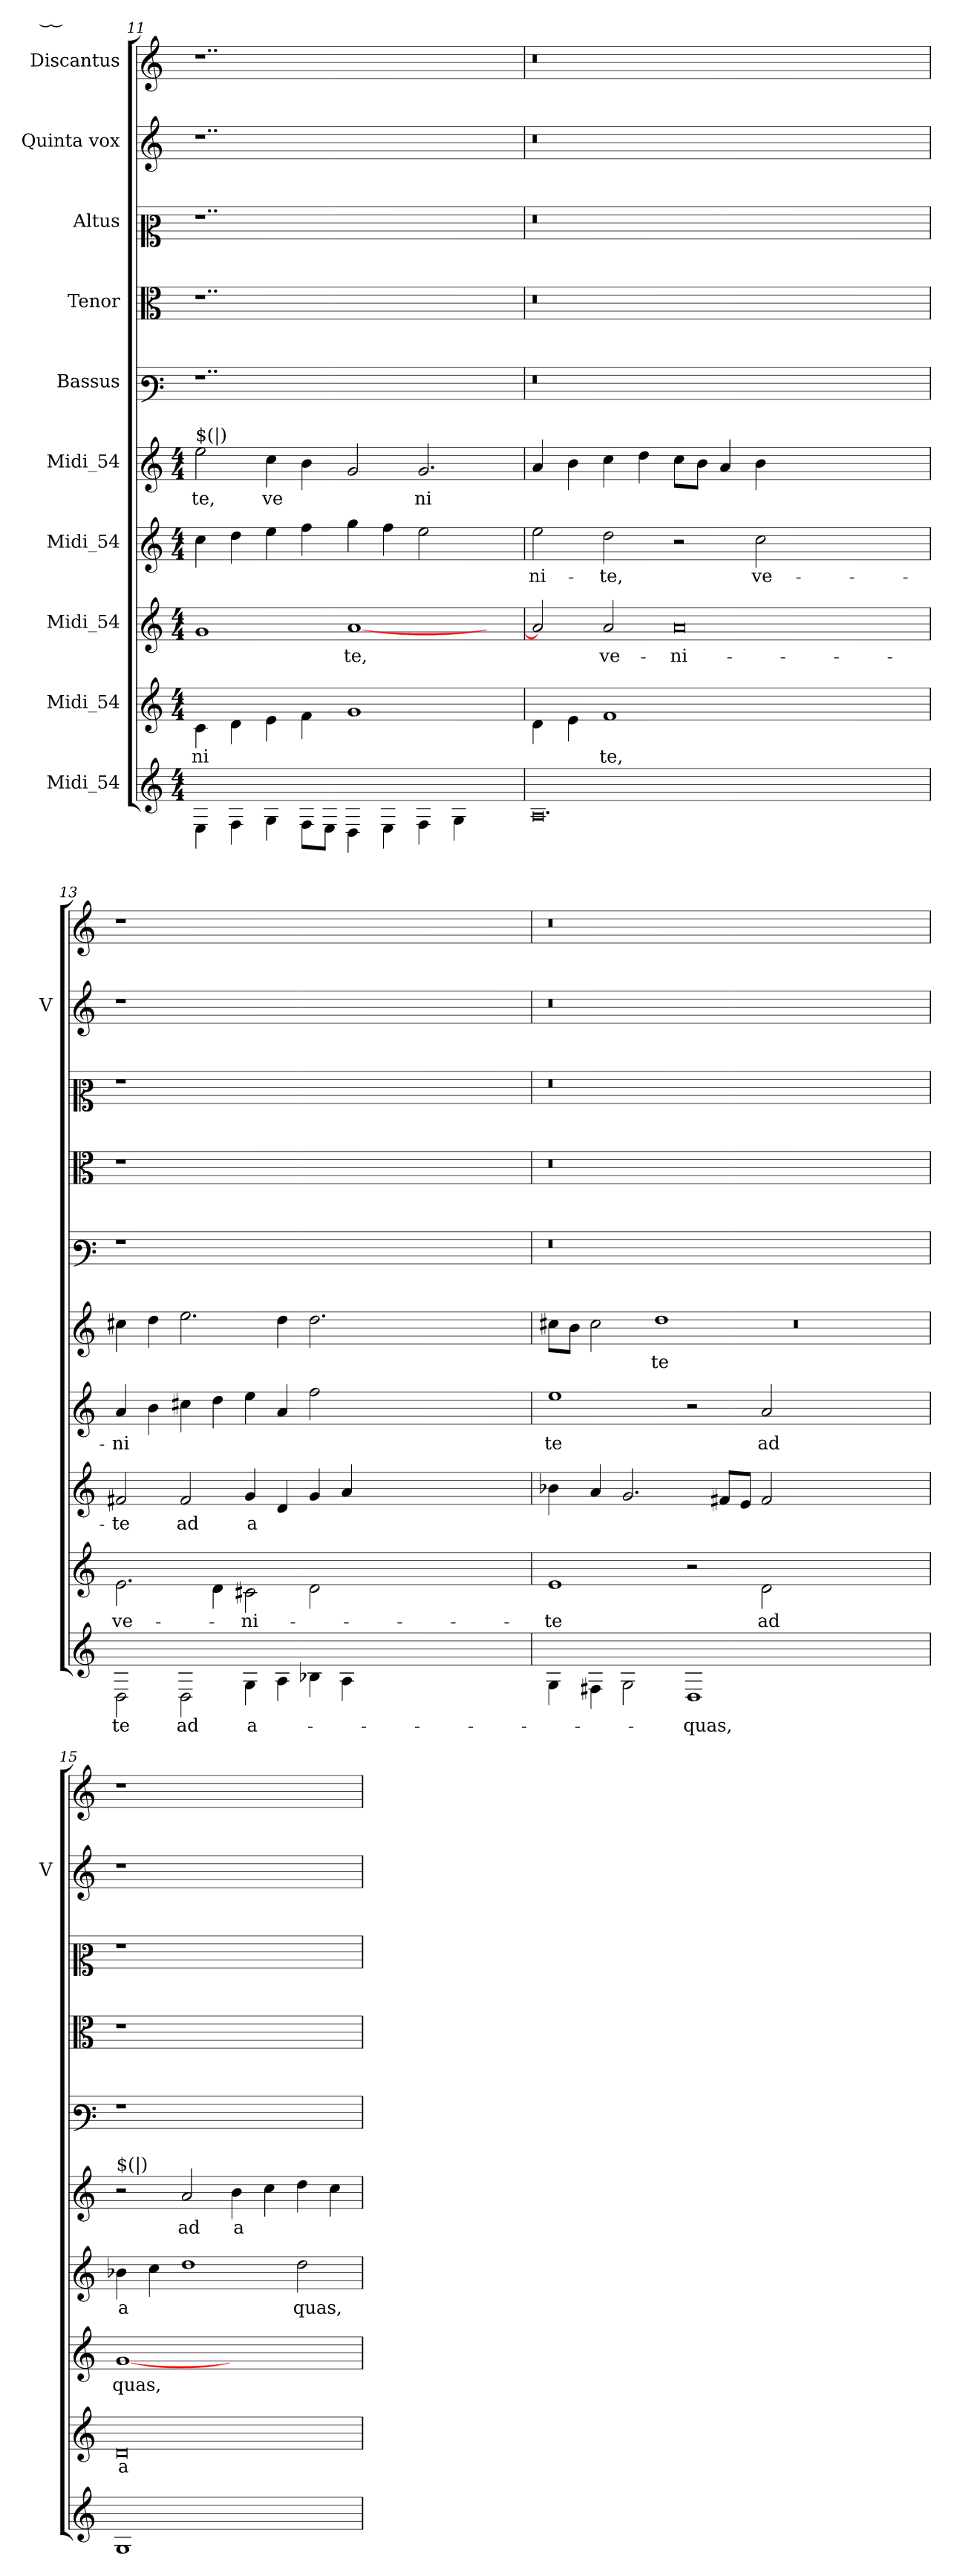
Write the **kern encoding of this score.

**kern	**text	**kern	**text	**kern	**text	**kern	**text	**kern	**text	**kern	**kern	**kern	**kern	**kern
*part10	*part10	*part9	*part9	*part8	*part8	*part7	*part7	*part6	*part6	*part5	*part4	*part3	*part2	*part1
*staff10	*staff10	*staff9	*staff9	*staff8	*staff8	*staff7	*staff7	*staff6	*staff6	*staff5	*staff4	*staff3	*staff2	*staff1
*I"Midi_54	*	*I"Midi_54	*	*I"Midi_54	*	*I"Midi_54	*	*I"Midi_54	*	*I"Bassus	*I"Tenor	*I"Altus	*I"Quinta vox	*I"Discantus
*	*	*	*	*	*	*	*	*	*	*	*	*	*I'V	*
*clefG2	*	*clefG2	*	*clefG2	*	*clefG2	*	*clefG2	*	*clefF3	*clefC3	*clefC2	*clefG2	*clefG2
*k[]	*	*k[]	*	*k[]	*	*k[]	*	*k[]	*	*k[]	*k[]	*k[]	*k[]	*k[]
*M4/4	*	*M4/4	*	*M4/4	*	*M4/4	*	*M4/4	*	*	*	*	*	*
=11	=11	=11	=11	=11	=11	=11	=11	=11	=11	=11	=11	=11	=11	=11
!	!	!	!	!	!	!	!	!LO:TX:a:t=$(|)	!	!	!	!	!	!
!	!	!	!LO:LY:b	!	!	!	!	!	!LO:LY:b	!	!	!	!	!
4E\	.	4c\	-ni	1g	.	4cc\	.	2ee\	-te,	1..r	1..r	1..r	1..r	1..r
4F\	.	4d\	.	.	.	4dd\	.	.	.	.	.	.	.	.
!	!	!	!	!	!	!	!LO:LY:b	!	!LO:LY:b	!	!	!	!	!
4G\	.	4e\	.	.	.	4ee\	-	4cc\	ve	.	.	.	.	.
8F\L	.	4f\	.	.	.	4ff\	.	4b\	.	.	.	.	.	.
8E\J	.	.	.	.	.	.	.	.	.	.	.	.	.	.
!	!	!	!	!	!LO:LY:b	!	!	!	!	!	!	!	!	!
4D\	.	1g	.	[1a	te,	4gg\	.	2g/	.	.	.	.	.	.
4E\	.	.	.	.	.	4ff\	.	.	.	.	.	.	.	.
!	!	!	!	!	!	!	!	!	!LO:LY:b	!	!	!	!	!
4F\	.	.	.	.	.	2ee\	.	2.g/	ni-	.	.	.	.	.
4G\	.	.	.	.	.	.	.	.	.	2ryy	2ryy	2ryy	2ryy	2ryy
4ryy	.	4ryy	.	4ryy	.	4ryy	.	.	.	.	.	.	.	.
!!LO:PB:g=z
=12	=12	=12	=12	=12	=12	=12	=12	=12	=12	=12	=12	=12	=12	=12
!	!LO:LY:b	!	!	!	!LO:LY:b	!	!LO:LY:b	!	!	!	!	!	!	!
0.A	---	4d\	.	2a/]	___	2ee\	ni-	4a/	.	0.r	0.r	0.r	0.r	0.r
.	.	4e\	.	.	.	.	.	4b\	.	.	.	.	.	.
!	!	!	!LO:LY:b	!	!LO:LY:b	!	!LO:LY:b	!	!	!	!	!	!	!
.	.	1f	te,	2a/	ve-	2dd\	-te,	4cc\	.	.	.	.	.	.
.	.	.	.	.	.	.	.	4dd\	.	.	.	.	.	.
!	!	!	!	!	!LO:LY:b	!	!	!	!	!	!	!	!	!
.	.	.	.	0a	-ni-	2r	.	8cc\L	.	.	.	.	.	.
.	.	.	.	.	.	.	.	8b\J	.	.	.	.	.	.
.	.	.	.	.	.	.	.	4a/	.	.	.	.	.	.
!	!	!	!	!	!	!	!LO:LY:b	!	!	!	!	!	!	!
.	.	1.ryy	.	.	.	2cc\	ve-	4b\	.	.	.	.	.	.
.	.	.	.	.	.	.	.	1ryy	.	.	.	.	.	.
.	.	.	.	.	.	1ryy	.	.	.	.	.	.	.	.
.	.	.	.	.	.	.	.	4ryy	.	.	.	.	.	.
!!LO:PB:g=z
=13	=13	=13	=13	=13	=13	=13	=13	=13	=13	=13	=13	=13	=13	=13
!	!LO:LY:b	!	!LO:LY:b	!	!LO:LY:b	!	!LO:LY:b	!	!LO:LY:b	!	!	!	!	!
2D\	-te	2.e\	ve-	2f#X/	-te	4a/	-ni	4cc#X\	--	1r	1r	1r	1r	1r
.	.	.	.	.	.	4b\	.	4dd\	.	.	.	.	.	.
!	!LO:LY:b	!	!	!	!LO:LY:b	!	!	!	!	!	!	!	!	!
2D\	ad	.	.	2f#/	ad	4cc#X\	.	2.ee\	.	.	.	.	.	.
.	.	4d\	.	.	.	4dd\	.	.	.	.	.	.	.	.
!	!LO:LY:b	!	!LO:LY:b	!	!LO:LY:b	!	!LO:LY:b	!	!	!	!	!	!	!
4G\	a-	2c#X\	-ni-	4g/	a	4ee\	-	.	.	0ryy	0ryy	0ryy	0ryy	0ryy
4A\	.	.	.	4d/	.	4a/	.	4dd\	.	.	.	.	.	.
4B-X\	.	2d\	.	4g/	.	2ff\	.	2.dd\	.	.	.	.	.	.
4A\	.	.	.	4a/	.	.	.	.	.	.	.	.	.	.
1..ryy	.	1..ryy	.	1..ryy	.	1..ryy	.	.	.	.	.	.	.	.
.	.	.	.	.	.	.	.	1.ryy	.	.	.	.	.	.
.	.	.	.	.	.	.	.	.	.	2.ryy	2.ryy	2.ryy	2.ryy	2.ryy
=14	=14	=14	=14	=14	=14	=14	=14	=14	=14	=14	=14	=14	=14	=14
!	!	!	!LO:LY:b	!	!	!	!LO:LY:b	!	!	!	!	!	!	!
4G\	.	1e	-te	4b-X\	.	1ee	te	8cc#X\L	.	0r	0r	0r	0r	0r
.	.	.	.	.	.	.	.	8b\J	.	.	.	.	.	.
4F#X\	.	.	.	4a/	.	.	.	2cc#i\	.	.	.	.	.	.
2G\	.	.	.	2.g/	.	.	.	.	.	.	.	.	.	.
!	!	!	!	!	!	!	!	!	!LO:LY:b	!	!	!	!	!
.	.	.	.	.	.	.	.	1dd	te	.	.	.	.	.
!	!LO:LY:b	!	!	!	!	!	!	!	!	!	!	!	!	!
1D	-quas,	2r	.	.	.	2r	.	.	.	.	.	.	.	.
.	.	.	.	8f#X/L	.	.	.	.	.	.	.	.	.	.
.	.	.	.	8e/J	.	.	.	.	.	.	.	.	.	.
!	!	!	!LO:LY:b	!	!LO:LY:b	!	!LO:LY:b	!	!	!	!	!	!	!
.	.	2d\	ad	2f#i/	-	2a/	ad	.	.	.	.	.	.	.
.	.	.	.	.	.	.	.	0r	.	.	.	.	.	.
1..ryy	.	1..ryy	.	1..ryy	.	1..ryy	.	.	.	1..ryy	1..ryy	1..ryy	1..ryy	1..ryy
!!LO:PB:g=z
=15	=15	=15	=15	=15	=15	=15	=15	=15	=15	=15	=15	=15	=15	=15
!	!	!	!	!	!	!	!	!LO:TX:a:t=$(|)	!	!	!	!	!	!
!	!	!	!LO:LY:b	!	!LO:LY:b	!	!LO:LY:b	!	!	!	!	!	!	!
1G	.	0d	a-	[1g	quas,	4b-X\	a	2r	.	1r	1r	1r	1r	1r
.	.	.	.	.	.	4cc\	.	.	.	.	.	.	.	.
!	!	!	!	!	!	!	!	!	!LO:LY:b	!	!	!	!	!
.	.	.	.	.	.	1dd	.	2a/	ad	.	.	.	.	.
!	!	!	!	!	!	!	!	!	!LO:LY:b	!	!	!	!	!
1ryy	.	.	.	1ryy	.	.	.	4b\	a	1ryy	1ryy	1ryy	1ryy	1ryy
.	.	.	.	.	.	.	.	4cc\	.	.	.	.	.	.
!	!	!	!	!	!	!	!LO:LY:b	!	!	!	!	!	!	!
.	.	.	.	.	.	2dd\	quas,	4dd\	.	.	.	.	.	.
.	.	.	.	.	.	.	.	4cc\	.	.	.	.	.	.
=	=	=	=	=	=	=	=	=	=	=	=	=	=	=
*-	*-	*-	*-	*-	*-	*-	*-	*-	*-	*-	*-	*-	*-	*-
